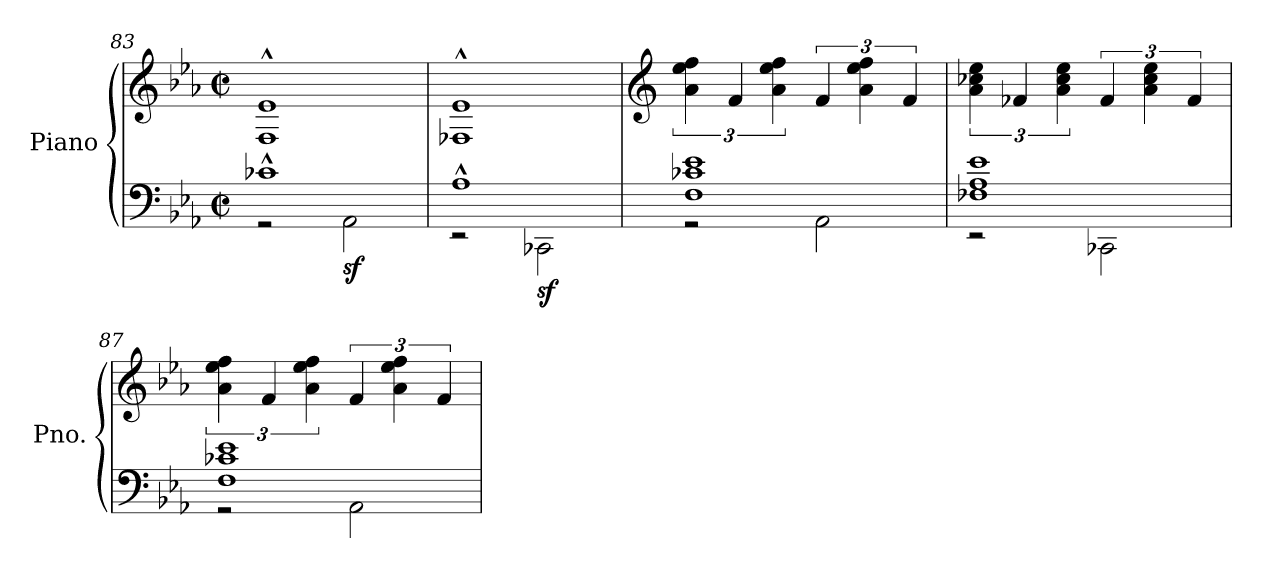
**kern	**kern	**dynam
*part1	*part1	*part1
*staff2	*staff1	*staff1/2
*I"Piano	*	*
*I'Pno.	*	*
*clefF4	*clefG2	*
*k[b-e-a-]	*k[b-e-a-]	*
*M2/2	*M2/2	*
*met(c|)	*met(c|)	*
=83	=83	=83
*^	*	*
1c-X^^	2r	1F^^ 1e-^^	.
!	!	!	!LO:DY:b=2
.	2AA-\	.	sf
=84	=84	=84	=84
1A-^^	2r	1F-X^^ 1e-^^	.
!	!	!	!LO:DY:b=2
.	2CC-X\	.	sf
=85	=85	=85	=85
*	*	*clefG2	*
1F 1c-X 1e-	2r	6a-\ 6ee-\ 6ff\	.
.	.	6f/	.
.	.	6a-\ 6ee-\ 6ff\	.
.	2AA-\	6f/	.
.	.	6a-\ 6ee-\ 6ff\	.
.	.	6f/	.
=86	=86	=86	=86
1F-X 1A- 1e-	2r	6a-\ 6cc-X\ 6ee-\	.
.	.	6f-X/	.
.	.	6a-\ 6cc-\ 6ee-\	.
.	2CC-X\	6f-/	.
.	.	6a-\ 6cc-\ 6ee-\	.
.	.	6f-/	.
!!LO:LB:g=z
=87	=87	=87	=87
1F 1c-X 1e-	2r	6a-\ 6ee-\ 6ff\	.
.	.	6f/	.
.	.	6a-\ 6ee-\ 6ff\	.
.	2AA-\	6f/	.
.	.	6a-\ 6ee-\ 6ff\	.
.	.	6f/	.
*v	*v	*	*
=	=	=
*-	*-	*-
